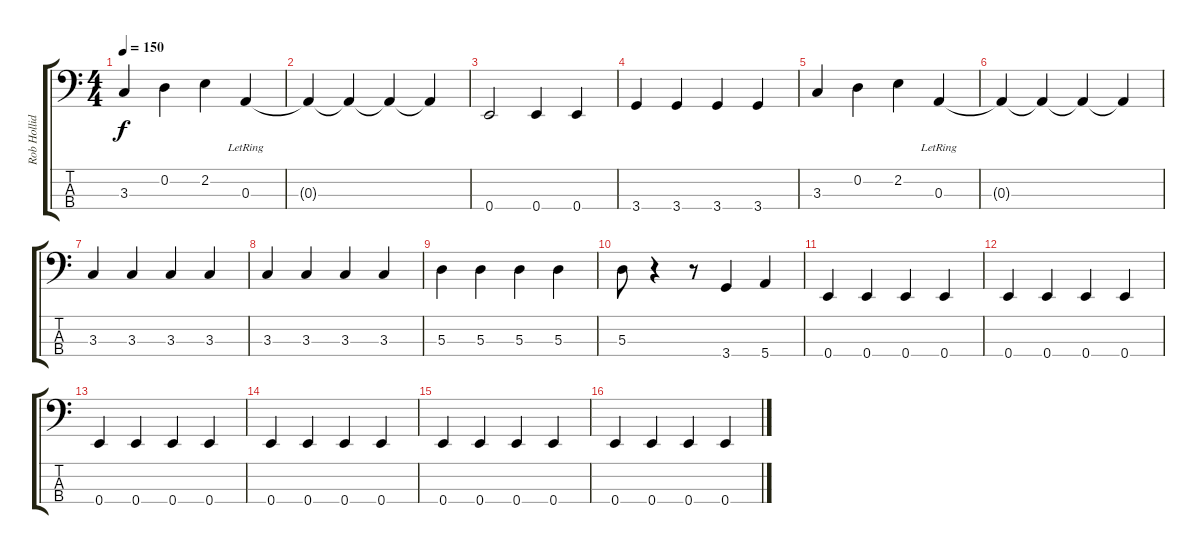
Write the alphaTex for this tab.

\track ("Rob Holliday" "Rob Hollid") {instrument electricbassfinger}
\staff {score tabs}
\tuning (G2 D2 A1 E1) {hide}
\ts (4 4)
\tempo 150
\clef f4
\ks c
3.3.4{dy f} 0.2.4 2.2.4 0.3{lr}.4 |
0.3{t}.4 0.3{t}.4 0.3{t}.4 0.3{t}.4 |
0.4.2 0.4.4 0.4.4 |
3.4.4 3.4.4 3.4.4 3.4.4 |
3.3.4 0.2.4 2.2.4 0.3{lr}.4 |
0.3{t}.4 0.3{t}.4 0.3{t}.4 0.3{t}.4 |
3.3.4 3.3.4 3.3.4 3.3.4 |
3.3.4 3.3.4 3.3.4 3.3.4 |
5.3.4 5.3.4 5.3.4 5.3.4 |
5.3.8 r.4 r.8 3.4.4 5.4.4 |
0.4.4 0.4.4 0.4.4 0.4.4 |
0.4.4 0.4.4 0.4.4 0.4.4 |
0.4.4 0.4.4 0.4.4 0.4.4 |
0.4.4 0.4.4 0.4.4 0.4.4 |
0.4.4 0.4.4 0.4.4 0.4.4 |
0.4.4 0.4.4 0.4.4 0.4.4
